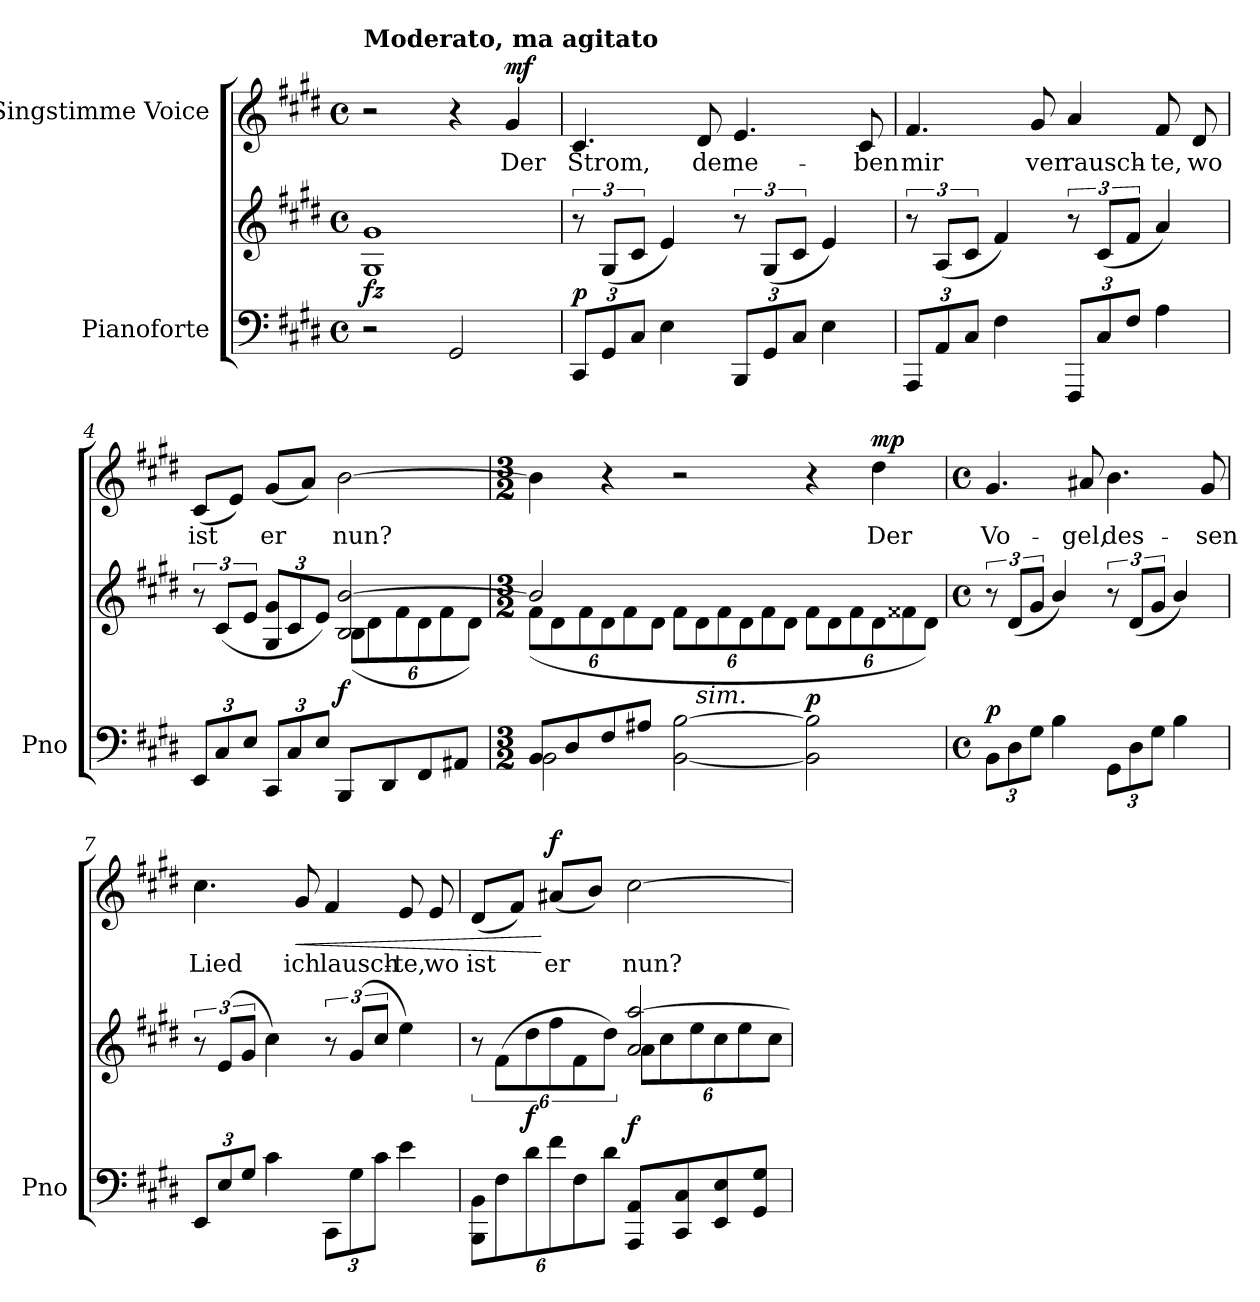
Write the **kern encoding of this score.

**kern	**kern	**dynam	**kern	**text	**dynam
*part2	*part2	*part2	*part1	*part1	*part1
*staff3	*staff2	*staff2/3	*staff1	*staff1	*staff1
*I"Pianoforte	*	*	*I"Singstimme Voice	*	*
*I'Pno	*	*	*	*	*
*clefF4	*clefG2	*	*clefG2	*	*
*k[f#c#g#d#]	*k[f#c#g#d#]	*	*k[f#c#g#d#]	*	*
*M4/4	*M4/4	*	*M4/4	*	*
*met(c)	*met(c)	*	*met(c)	*	*
=1	=1	=1	=1	=1	=1
!	!	!	!LO:TX:a:B:t=Moderato, ma agitato	!	!
!	!	!LO:DY:a=2	!	!	!
2r	1G# 1g#	fz	2r	.	.
2GG#/	.	.	4r	.	.
!	!	!	!	!LO:LY:b	!LO:DY:a
.	.	.	4g#/	Der	mf
=2	=2	=2	=2	=2	=2
*Xbrackettup	*	*	*	*	*
!	!	!LO:DY:a=2	!	!LO:LY:b	!
12CC#/L	12r	p	4.c#/	Strom,	.
12GG#/	(<12G#/L	.	.	.	.
12C#/J	12c#/J	.	.	.	.
4E\	4e/)	.	.	.	.
!	!	!	!	!LO:LY:b	!
.	.	.	8d#/	der	.
!	!	!	!	!LO:LY:b	!
12BBB/L	12r	.	4.e/	ne-	.
12GG#/	(<12G#/L	.	.	.	.
12C#/J	12c#/J	.	.	.	.
4E\	4e/)	.	.	.	.
!	!	!	!	!LO:LY:b	!
.	.	.	8c#/	-ben	.
=3	=3	=3	=3	=3	=3
!	!	!	!	!LO:LY:b	!
12AAA/L	12r	.	4.f#/	mir	.
12AA/	(<12A/L	.	.	.	.
12C#/J	12c#/J	.	.	.	.
4F#\	4f#/)	.	.	.	.
!	!	!	!	!LO:LY:b	!
.	.	.	8g#/	ver	.
!	!	!	!	!LO:LY:b	!
12FFF#/L	12r	.	4a/	rausch-	.
12C#/	(<12c#/L	.	.	.	.
12F#/J	12f#/J	.	.	.	.
!	!	!	!	!LO:LY:b	!
4A\	4a/)	.	8f#/	-te,	.
!	!	!	!	!LO:LY:b	!
.	.	.	8d#/	wo	.
=4	=4	=4	=4	=4	=4
*	*^	*	*	*	*
!	!	!	!	!	!LO:LY:b	!
12EE/L	12r	2ryy	.	(<8c#/L	ist	.
12C#/	(<12c#/L	.	.	.	.	.
.	.	.	.	8e/J)	.	.
12E/J	12e/J	.	.	.	.	.
*	*Xbrackettup	*	*	*	*	*
!	!	!	!	!	!LO:LY:b	!
12CC#/L	12G#/ 12g#/L	.	.	(<8g#/L	er	.
12C#/	12c#/	.	.	.	.	.
.	.	.	.	8a/J)	.	.
12E/J	12e/J)	.	.	.	.	.
!	!	!	!LO:DY:a=2	!	!LO:LY:b	!
8BBB/L	2B/ [2b/	(<12B\L	f	[2b\	nun?	.
.	.	12d#\	.	.	.	.
8DD#/	.	.	.	.	.	.
.	.	12f#\	.	.	.	.
8FF#/	.	12d#\	.	.	.	.
.	.	12f#\	.	.	.	.
8AA#X/J	.	.	.	.	.	.
.	.	12d#\J)	.	.	.	.
!!LO:LB:g=z
=5	=5	=5	=5	=5	=5	=5
*M3/2	*M3/2	*	*	*M3/2	*	*
*^	*	*	*	*	*	*
8BB/L	2BB\	2b/]	(>12f#\L	.	4b\]	.	.
.	.	.	12d#\	.	.	.	.
8D#/	.	.	.	.	.	.	.
.	.	.	12f#\	.	.	.	.
8F#/	.	.	12d#\	.	4r	.	.
.	.	.	12f#\	.	.	.	.
8A#X/J	.	.	.	.	.	.	.
.	.	.	12d#\J	.	.	.	.
[2BB\ [2B\	1ryy	2ryy	12f#\L	.	2r	.	.
!	!	!	!LO:TX:b:i:t=sim.	!	!	!	!
.	.	.	12d#\	.	.	.	.
.	.	.	12f#\	.	.	.	.
.	.	.	12d#\	.	.	.	.
.	.	.	12f#\	.	.	.	.
.	.	.	12d#\J	.	.	.	.
!	!	!	!	!LO:DY:a=2	!	!	!
2BB\] 2B\]	.	2ryy	12f#\L	p	4r	.	.
.	.	.	12d#\	.	.	.	.
.	.	.	12f#\	.	.	.	.
!	!	!	!	!	!	!LO:LY:b	!LO:DY:a
.	.	.	12d#\	.	4dd#\	Der	mp
.	.	.	12f##X\	.	.	.	.
.	.	.	12d#\J)	.	.	.	.
*v	*v	*	*	*	*	*	*
*	*v	*v	*	*	*	*
=6	=6	=6	=6	=6	=6
*M4/4	*M4/4	*	*M4/4	*	*
*met(c)	*met(c)	*	*met(c)	*	*
*	*brackettup	*	*	*	*
*	*^	*	*	*	*
!	!	!	!LO:DY:a=2	!	!LO:LY:b	!
*	*v	*v	*	*	*	*
12BB\L	12r	p	4.g#/	Vo-	.
12D#\	(<12d#/L	.	.	.	.
12G#\J	12g#/J	.	.	.	.
4B\	4b/)	.	.	.	.
!	!	!	!	!LO:LY:b	!
.	.	.	8a#X/	-gel,	.
!	!	!	!	!LO:LY:b	!
12GG#\L	12r	.	4.b\	des-	.
12D#\	(<12d#/L	.	.	.	.
12G#\J	12g#/J	.	.	.	.
4B\	4b/)	.	.	.	.
!	!	!	!	!LO:LY:b	!
.	.	.	8g#/	-sen	.
=7	=7	=7	=7	=7	=7
!	!	!	!	!LO:LY:b	!
12EE/L	12r	.	4.cc#\	Lied	.
12E/	(>12e/L	.	.	.	.
12G#/J	12g#/J	.	.	.	.
4c#\	4cc#\)	.	.	.	.
!	!	!	!	!LO:LY:b	!LO:HP:b
.	.	.	8g#/	ich	<
!	!	!	!	!LO:LY:b	!
12CC#\L	12r	.	4f#/	lausch-	.
12G#\	(>12g#/L	.	.	.	.
12c#\J	12cc#/J	.	.	.	.
!	!	!	!	!LO:LY:b	!
4e\	4ee\)	.	8e/	-te,	.
!	!	!	!	!LO:LY:b	!
.	.	.	8e/	wo	.
!!LO:LB:g=z
=8	=8	=8	=8	=8	=8
*	*^	*	*	*	*
!	!	!	!	!	!LO:LY:b	!
12BBB\ 12BB\L	12r	2ryy	.	(<8d#/L	ist	.
12F#\	(>12f#\L	.	.	.	.	.
.	.	.	.	8f#/J)	.	.
!	!	!	!LO:DY:a=2	!	!	!
12d#\	12dd#\	.	f	.	.	.
*	*Xbrackettup	*	*	*	*	*
!	!	!	!	!	!LO:LY:b	!LO:DY:n=1:a
12f#\	12ff#\	.	.	(<8a#X/L	er	[ f
12F#\	12f#\	.	.	.	.	.
.	.	.	.	8b/J)	.	.
12d#\J	12dd#\J)	.	.	.	.	.
!	!	!	!LO:DY:a=2	!	!LO:LY:b	!
8AAA/ 8AA/L	2a/ [2aa/	12a\L	f	[2cc#\	nun?	.
.	.	12cc#\	.	.	.	.
8CC#/ 8C#/	.	.	.	.	.	.
.	.	12ee\	.	.	.	.
8EE/ 8E/	.	12cc#\	.	.	.	.
.	.	12ee\	.	.	.	.
8GG#/ 8G#/J	.	.	.	.	.	.
.	.	12cc#\J	.	.	.	.
*	*v	*v	*	*	*	*
=	=	=	=	=	=
*-	*-	*-	*-	*-	*-
